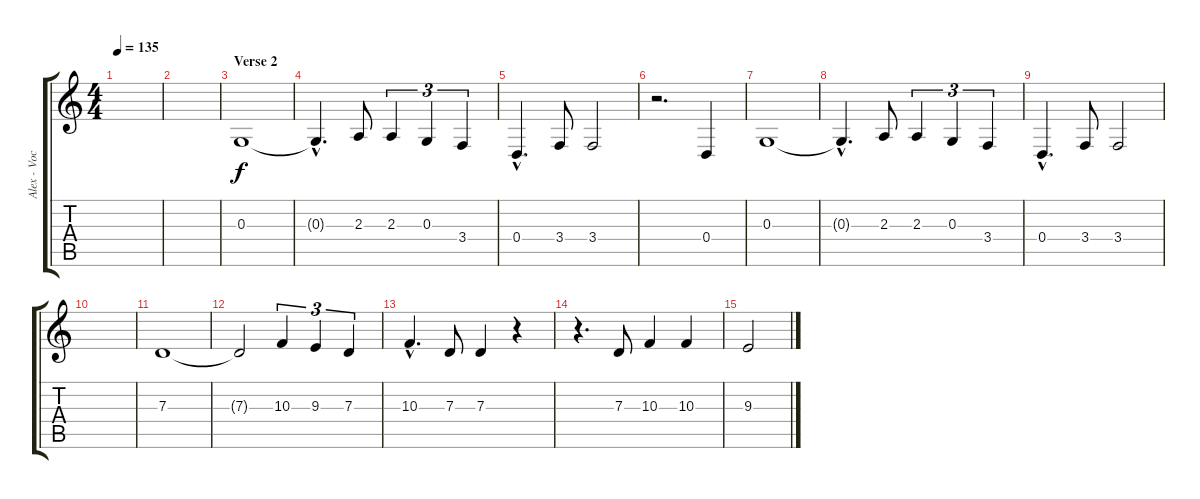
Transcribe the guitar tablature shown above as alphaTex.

\track ("Alex - Vocals" "Alex - Voc") {instrument electricpiano1}
\staff {score tabs}
\tuning (E4 B3 G3 D3 A2 E2) {hide}
\ts (4 4)
\tempo 135
\clef g2
\ks c
|
|
\section ("" "Verse 2")
0.3.1 |
0.3{hac t}.4{d} 2.3.8 2.3.4{tu (3 2)} 0.3.4{tu (3 2)} 3.4.4{tu (3 2)} |
0.4{hac}.4{d} 3.4.8 3.4.2 |
r.2{d} 0.4.4 |
0.3.1 |
0.3{hac t}.4{d} 2.3.8 2.3.4{tu (3 2)} 0.3.4{tu (3 2)} 3.4.4{tu (3 2)} |
0.4{hac}.4{d} 3.4.8 3.4.2 |
|
7.3.1 |
7.3{t}.2 10.3.4{tu (3 2)} 9.3.4{tu (3 2)} 7.3.4{tu (3 2)} |
10.3{hac}.4{d} 7.3.8 7.3.4 r.4 |
r.4{d} 7.3.8 10.3.4 10.3.4 |
9.3.2
